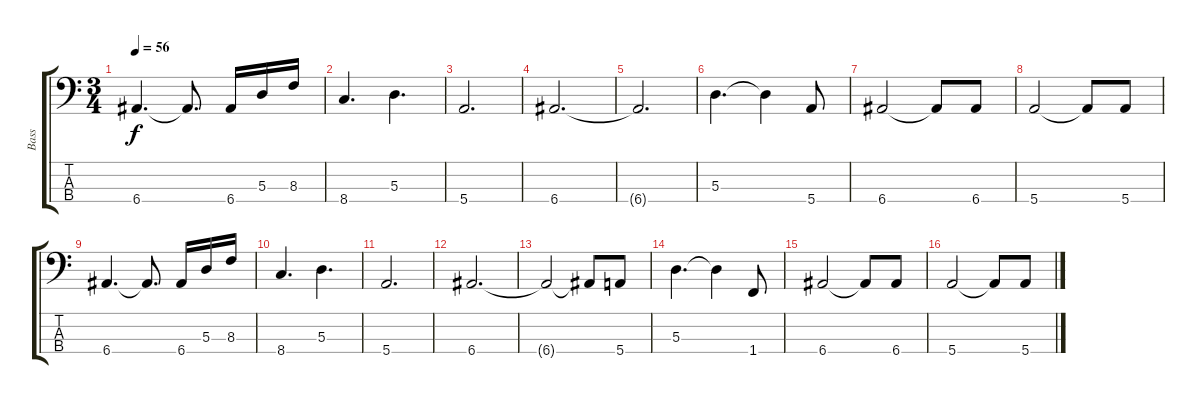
\track ("Bass" "Bass") {instrument electricbassfinger}
\staff {score tabs}
\tuning (G2 D2 A1 E1) {hide}
\ts (3 4)
\tempo 56
\clef f4
\ks c
6.4.4{d dy f} 6.4{t}.8{d} 6.4.16 5.3.16 8.3.16 |
8.4.4{d} 5.3.4{d} |
5.4.2{d} |
6.4.2{d} |
6.4{t}.2{d} |
5.3.4{d} 5.3{t}.4 5.4.8 |
6.4.2 6.4{t}.8 6.4.8 |
5.4.2 5.4{t}.8 5.4.8 |
6.4.4{d} 6.4{t}.8{d} 6.4.16 5.3.16 8.3.16 |
8.4.4{d} 5.3.4{d} |
5.4.2{d} |
6.4.2{d} |
6.4{t}.2 6.4{t}.8 5.4.8 |
5.3.4{d} 5.3{t}.4 1.4.8 |
6.4.2 6.4{t}.8 6.4.8 |
5.4.2 5.4{t}.8 5.4.8
